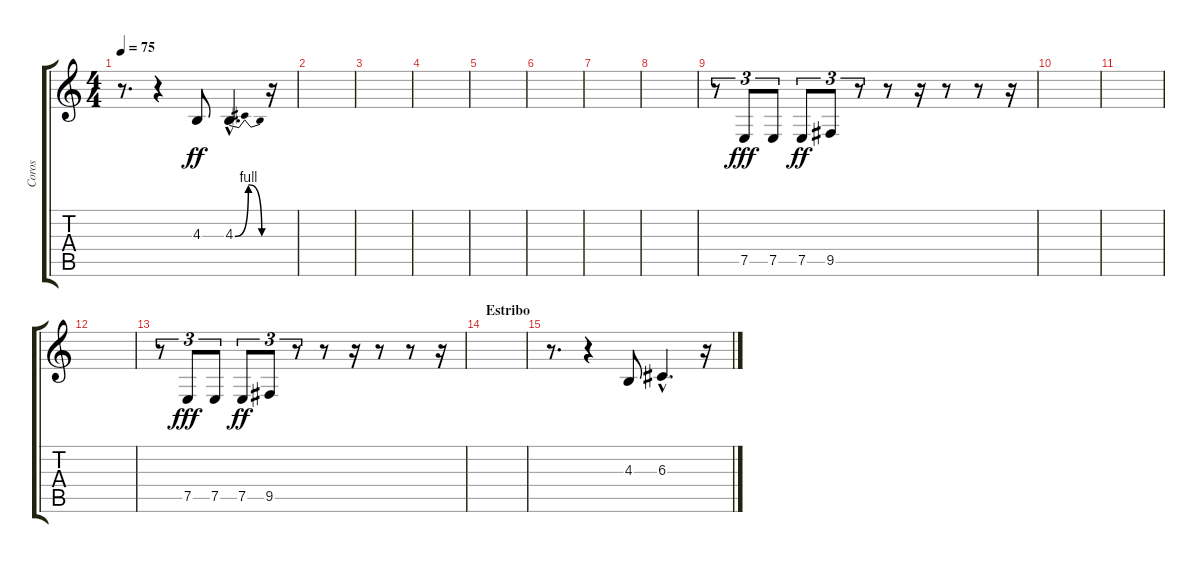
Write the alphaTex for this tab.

\track ("Coros" "Coros") {instrument piccolo}
\staff {score tabs}
\tuning (E4 B3 G3 D3 A2 E2) {hide}
\ts (4 4)
\tempo 75
\clef g2
\ks c
r.8{d dy ff} r.4 4.3.8 4.3{be (bendrelease 0 0 6 4 38 4 60 0) hac}.4{d} r.16 |
|
|
|
|
|
|
|
r.8{tu (3 2) volume 16 balance 15} 7.5.8{tu (3 2) dy fff} 7.5.8{tu (3 2)} 7.5.8{tu (3 2) dy ff} 9.5.8{tu (3 2) volume 12 balance 11} r.8{tu (3 2)} r.8 r.16 r.8 r.8 r.16 |
|
|
|
r.8{tu (3 2) volume 16 balance 15} 7.5.8{tu (3 2) dy fff} 7.5.8{tu (3 2)} 7.5.8{tu (3 2) dy ff} 9.5.8{tu (3 2) volume 12 balance 16} r.8{tu (3 2)} r.8 r.16 r.8 r.8 r.16 |
\section ("" "Estribo")
|
r.8{d} r.4 4.3.8 6.3{hac}.4{d} r.16
